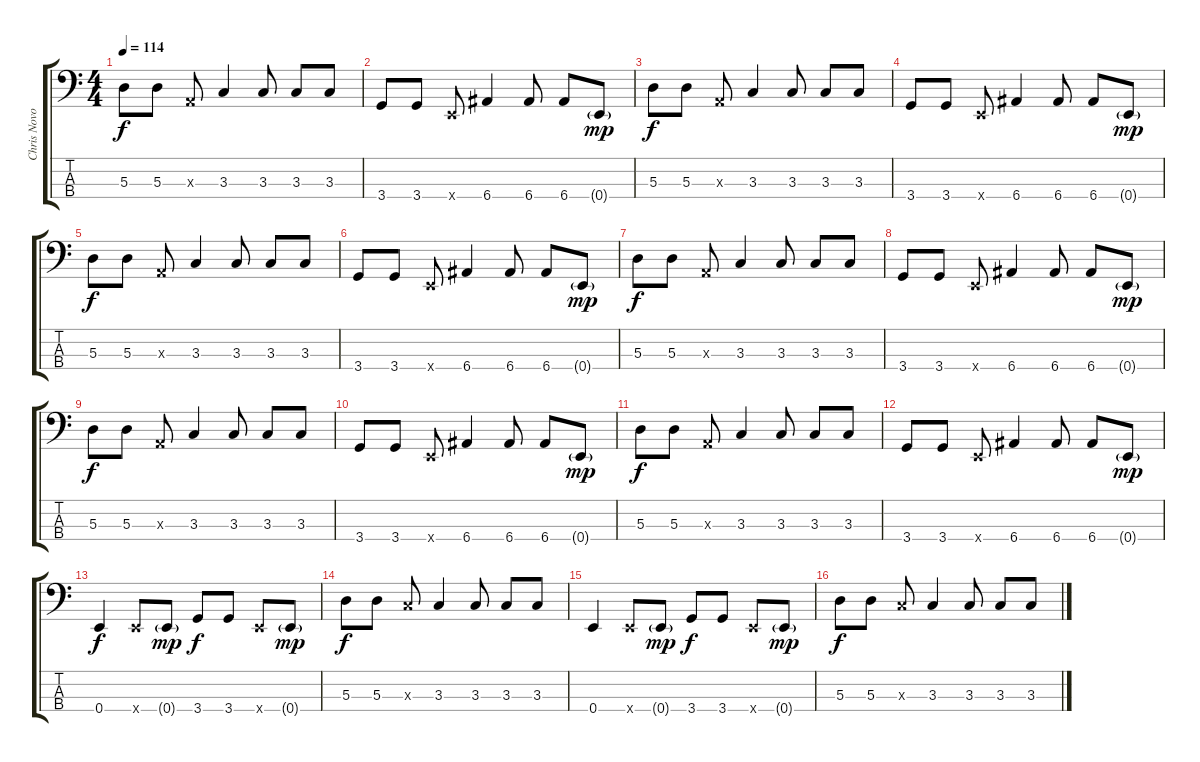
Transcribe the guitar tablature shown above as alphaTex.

\track ("Chris Novocelic" "Chris Novo") {instrument acousticbass}
\staff {score tabs}
\tuning (G2 D2 A1 E1) {hide}
\ts (4 4)
\tempo 114
\clef f4
\ks c
5.3.8{dy f} 5.3.8 0.3{x}.8 3.3.4 3.3.8 3.3.8 3.3.8 |
3.4.8 3.4.8 0.4{x}.8 6.4.4 6.4.8 6.4.8 0.4{g}.8{dy mp} |
5.3.8{dy f} 5.3.8 0.3{x}.8 3.3.4 3.3.8 3.3.8 3.3.8 |
3.4.8 3.4.8 0.4{x}.8 6.4.4 6.4.8 6.4.8 0.4{g}.8{dy mp} |
5.3.8{dy f} 5.3.8 0.3{x}.8 3.3.4 3.3.8 3.3.8 3.3.8 |
3.4.8 3.4.8 0.4{x}.8 6.4.4 6.4.8 6.4.8 0.4{g}.8{dy mp} |
5.3.8{dy f} 5.3.8 0.3{x}.8 3.3.4 3.3.8 3.3.8 3.3.8 |
3.4.8 3.4.8 0.4{x}.8 6.4.4 6.4.8 6.4.8 0.4{g}.8{dy mp} |
5.3.8{dy f} 5.3.8 0.3{x}.8 3.3.4 3.3.8 3.3.8 3.3.8 |
3.4.8 3.4.8 0.4{x}.8 6.4.4 6.4.8 6.4.8 0.4{g}.8{dy mp} |
5.3.8{dy f} 5.3.8 0.3{x}.8 3.3.4 3.3.8 3.3.8 3.3.8 |
3.4.8 3.4.8 0.4{x}.8 6.4.4 6.4.8 6.4.8 0.4{g}.8{dy mp} |
0.4.4{dy f} 0.4{x}.8 0.4{g}.8{dy mp} 3.4.8{dy f} 3.4.8 0.4{x}.8 0.4{g}.8{dy mp} |
5.3.8{dy f} 5.3.8 3.3{x}.8 3.3.4 3.3.8 3.3.8 3.3.8 |
0.4.4 0.4{x}.8 0.4{g}.8{dy mp} 3.4.8{dy f} 3.4.8 0.4{x}.8 0.4{g}.8{dy mp} |
5.3.8{dy f} 5.3.8 3.3{x}.8 3.3.4 3.3.8 3.3.8 3.3.8
